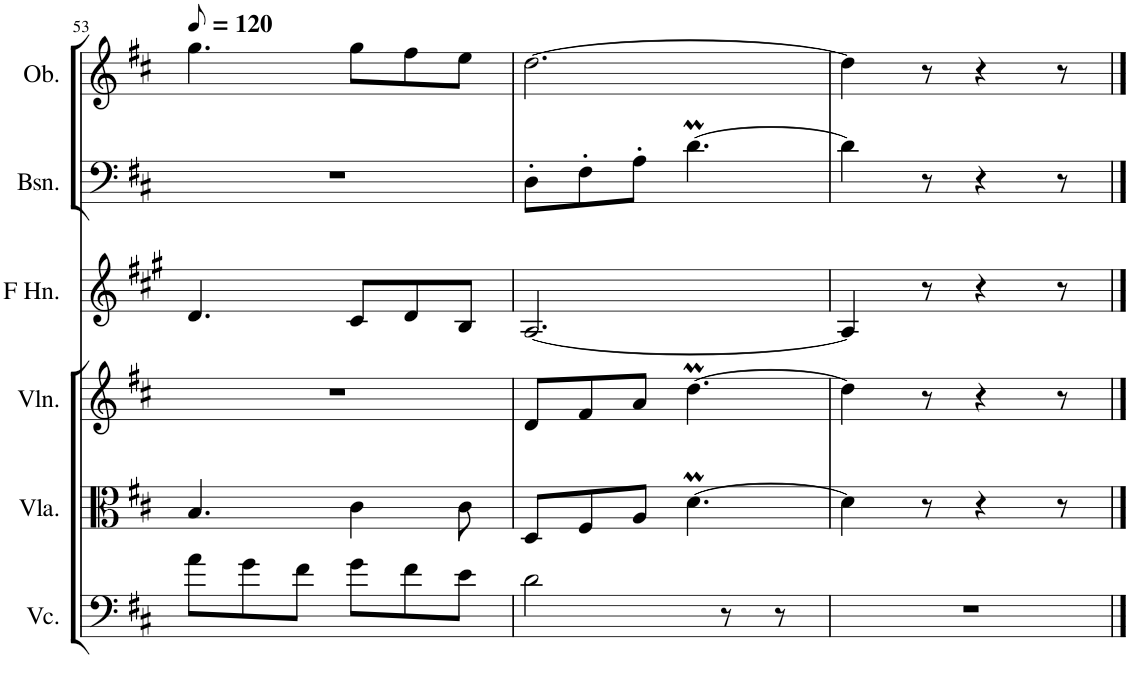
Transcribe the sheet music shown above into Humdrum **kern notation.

**kern	**kern	**kern	**kern	**kern	**kern
*part6	*part5	*part4	*part3	*part2	*part1
*staff6	*staff5	*staff4	*staff3	*staff2	*staff1
*I"Violoncello	*I"Viola	*I"Violin	*I"Horn in F	*I"Bassoon	*I"Oboe
*I'Vc.	*I'Vla.	*I'Vln.	*	*I'Bsn.	*I'Ob.
!!LO:PB:g=z
*clefF4	*clefC3	*clefG2	*clefG2	*clefF4	*clefG2
*	*	*	*Trd4c7	*	*
*k[f#c#]	*k[f#c#]	*k[f#c#]	*k[f#c#g#]	*k[f#c#]	*k[f#c#]
*M6/8	*M6/8	*M6/8	*M6/8	*M6/8	*M6/8
*MM60	*MM60	*MM60	*MM60	*MM60	*MM60
=53	=53	=53	=53	=53	=53
8a\L	4.B/	2.r	4.d/	2.r	4.gg\
8g\	.	.	.	.	.
8f#\J	.	.	.	.	.
8g\L	4c#\	.	8c#/L	.	8gg\L
8f#\	.	.	8d/	.	8ff#\
8e\J	8c#\	.	8B/J	.	8ee\J
=54	=54	=54	=54	=54	=54
2d\	8D/L	8d/L	[2.A/	8D'\L	[2.dd\
.	8F#/	8f#/	.	8F#'\	.
.	8A/J	8a/J	.	8A'\J	.
.	[4.dM\	[4.ddM\	.	[4.dM\	.
8r	.	.	.	.	.
8r	.	.	.	.	.
=55	=55	=55	=55	=55	=55
2.r	4d\]	4dd\]	4A/]	4d\]	4dd\]
.	8r	8r	8r	8r	8r
.	4r	4r	4r	4r	4r
.	8r	8r	8r	8r	8r
==	==	==	==	==	==
*-	*-	*-	*-	*-	*-
